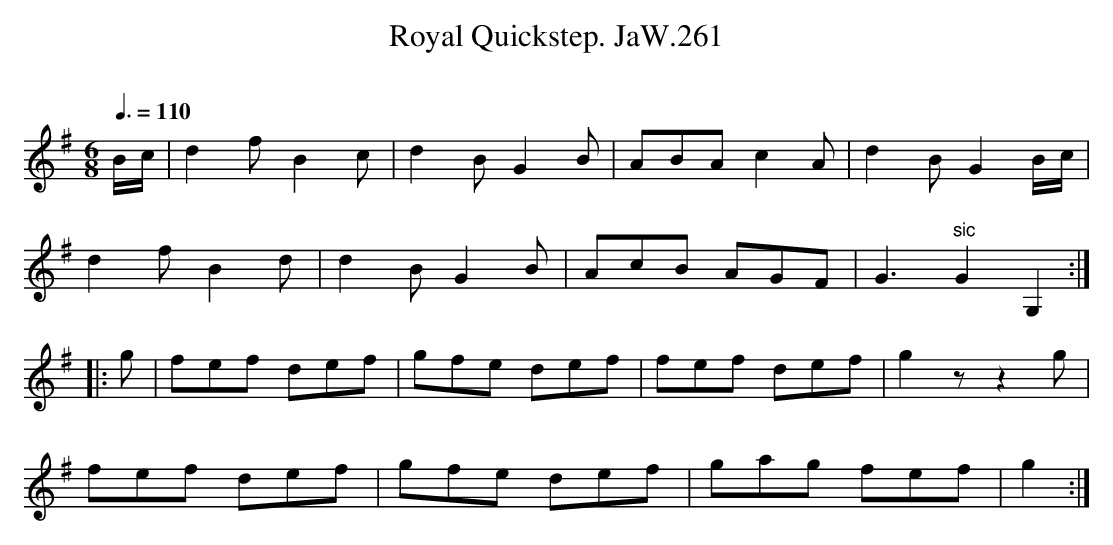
X:1
T:Royal Quickstep. JaW.261
M:6/8
L:1/8
Q:3/8=110
O:
K:G
B/c/|d2f B2c|d2B G2B|ABA c2A|d2B G2B/c/|
d2f B2d|d2B G2B|AcB AGF|G3 "sic"G2G,2:|
|:g|fef def|gfe def|fef def|g2z z2g|
fef def|gfe def|gag fef|g2:|
